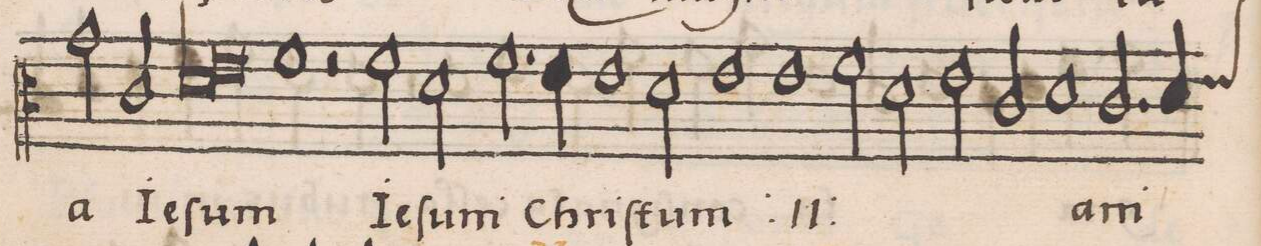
**kern	**text
*I"CANTVS	*
*clefC3	*
*k[]	*
*met(C)	*
*M2/1	*
2g\	-a
2c/	Ie-
=82-	=82-
*lig	*
1d	-ſum
1e	.
*Xlig	*
=83-	=83-
1f	.
2r	.
2f\	Ie-
=84-	=84-
2d\	-ſum
2.f\	Chri-
4e\	-ſtum
1e\	.
=85-	=85-
2d\	.
1e	.
=86-	=86-
*	*ij
1e	Ie-
2f\	.
2d\	-ſum
=87-	=87-
2e\	Chri-
2c/	.
1d	-ſtum
*	*Xij
=88-	=88-
2.c/	a-
4d/	-ni-
*custos:e	*
*-	*-
